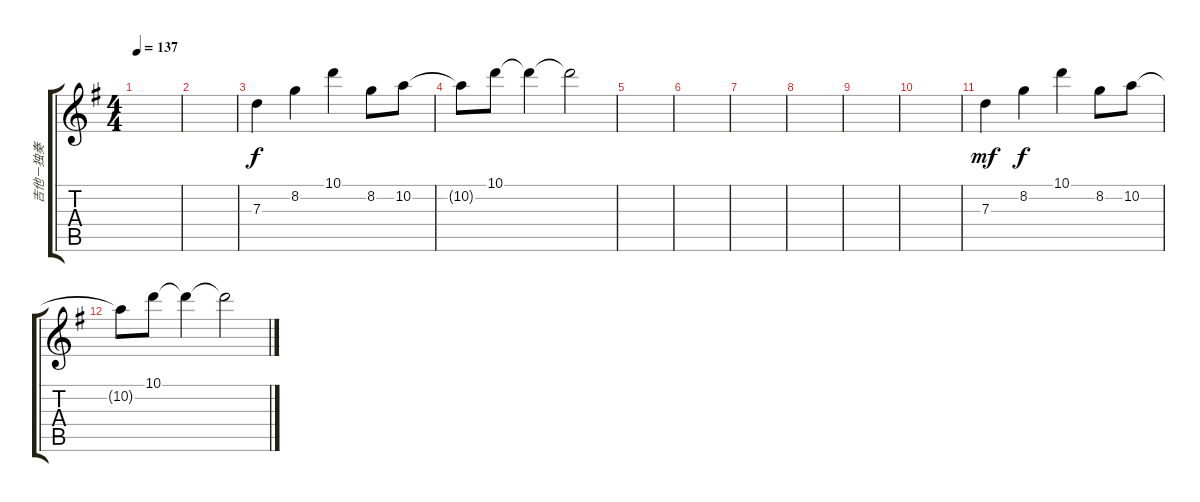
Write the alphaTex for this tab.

\track ("吉他－独奏" "吉他－独奏") {mute instrument distortionguitar}
\staff {score tabs}
\tuning (E4 B3 G3 D3 A2 E2) {hide}
\ts (4 4)
\tempo 137
\clef g2
\ks g
|
|
7.3.4 8.2.4 10.1.4 8.2.8 10.2.8 |
10.2{t}.8 10.1.8 10.1{t}.4 10.1{t}.2 |
|
|
|
|
|
|
7.3.4{dy mf} 8.2.4{dy f} 10.1.4 8.2.8 10.2.8 |
10.2{t}.8 10.1.8 10.1{t}.4 10.1{t}.2
